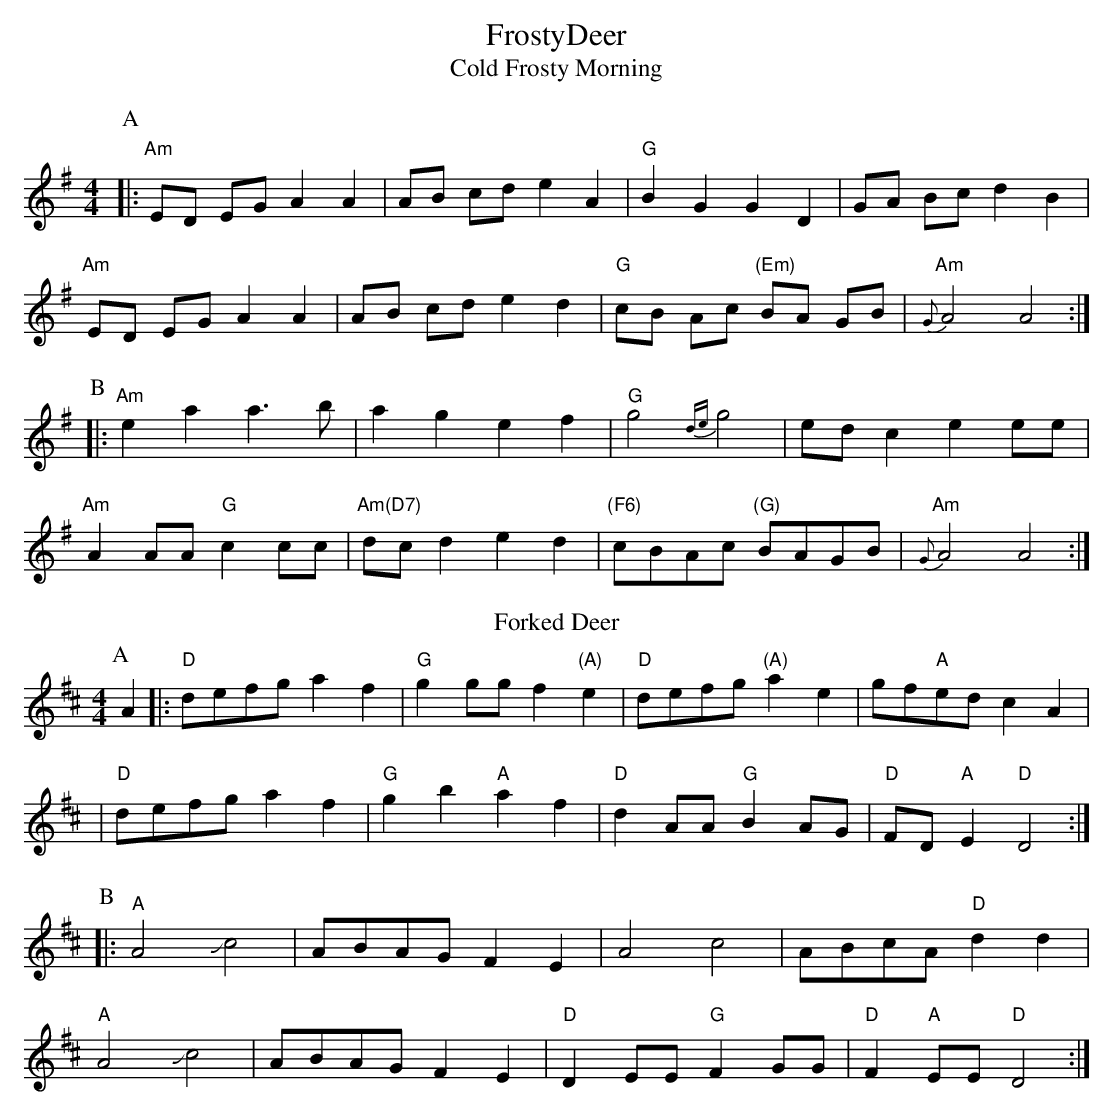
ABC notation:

X:1
T:FrostyDeer
T:
T:Cold Frosty Morning
M:4/4
L:1/8
K:Ador
P:A
|:"Am" ED EG A2 A2 | AB cd e2 A2 | "G" B2 G2 G2 D2| GA Bc d2 B2 |
"Am" ED EG A2 A2 | AB cd e2 d2 | "G" cB Ac "(Em)" BA GB | "Am" {G}A4 A4 :|
P:B
|:"Am" e2a2a3b| a2g2 e2 f2| "G" g4 {de} g4| ed c2 e2 ee |
 "Am" A2AA "G" c2cc| "Am(D7)" dc d2 e2 d2| "(F6)" cBAc "(G)" BAGB| "Am" {G}A4 A4:|
T:Forked Deer
M:4/4
K:Dmaj
P:A
A2|:"D"defg a2 f2|"G"g2 gg f2 "(A)"e2 |"D"defg "(A)" a2 e2|gf"A"ed c2 A2|
|"D"defg a2 f2|"G"g2 b2 "A"a2 f2|"D"d2 AA "G"B2 AG| "D"FD "A"E2 "D"D4 :|
P:B
|:"A"A4 !slide!c4|ABAG F2 E2 | A4 c4| ABcA "D"d2 d2|
"A"A4 !slide!c4| ABAG F2 E2 |"D" D2 EE "G"F2 GG |"D"F2 "A"EE "D"D4:|
